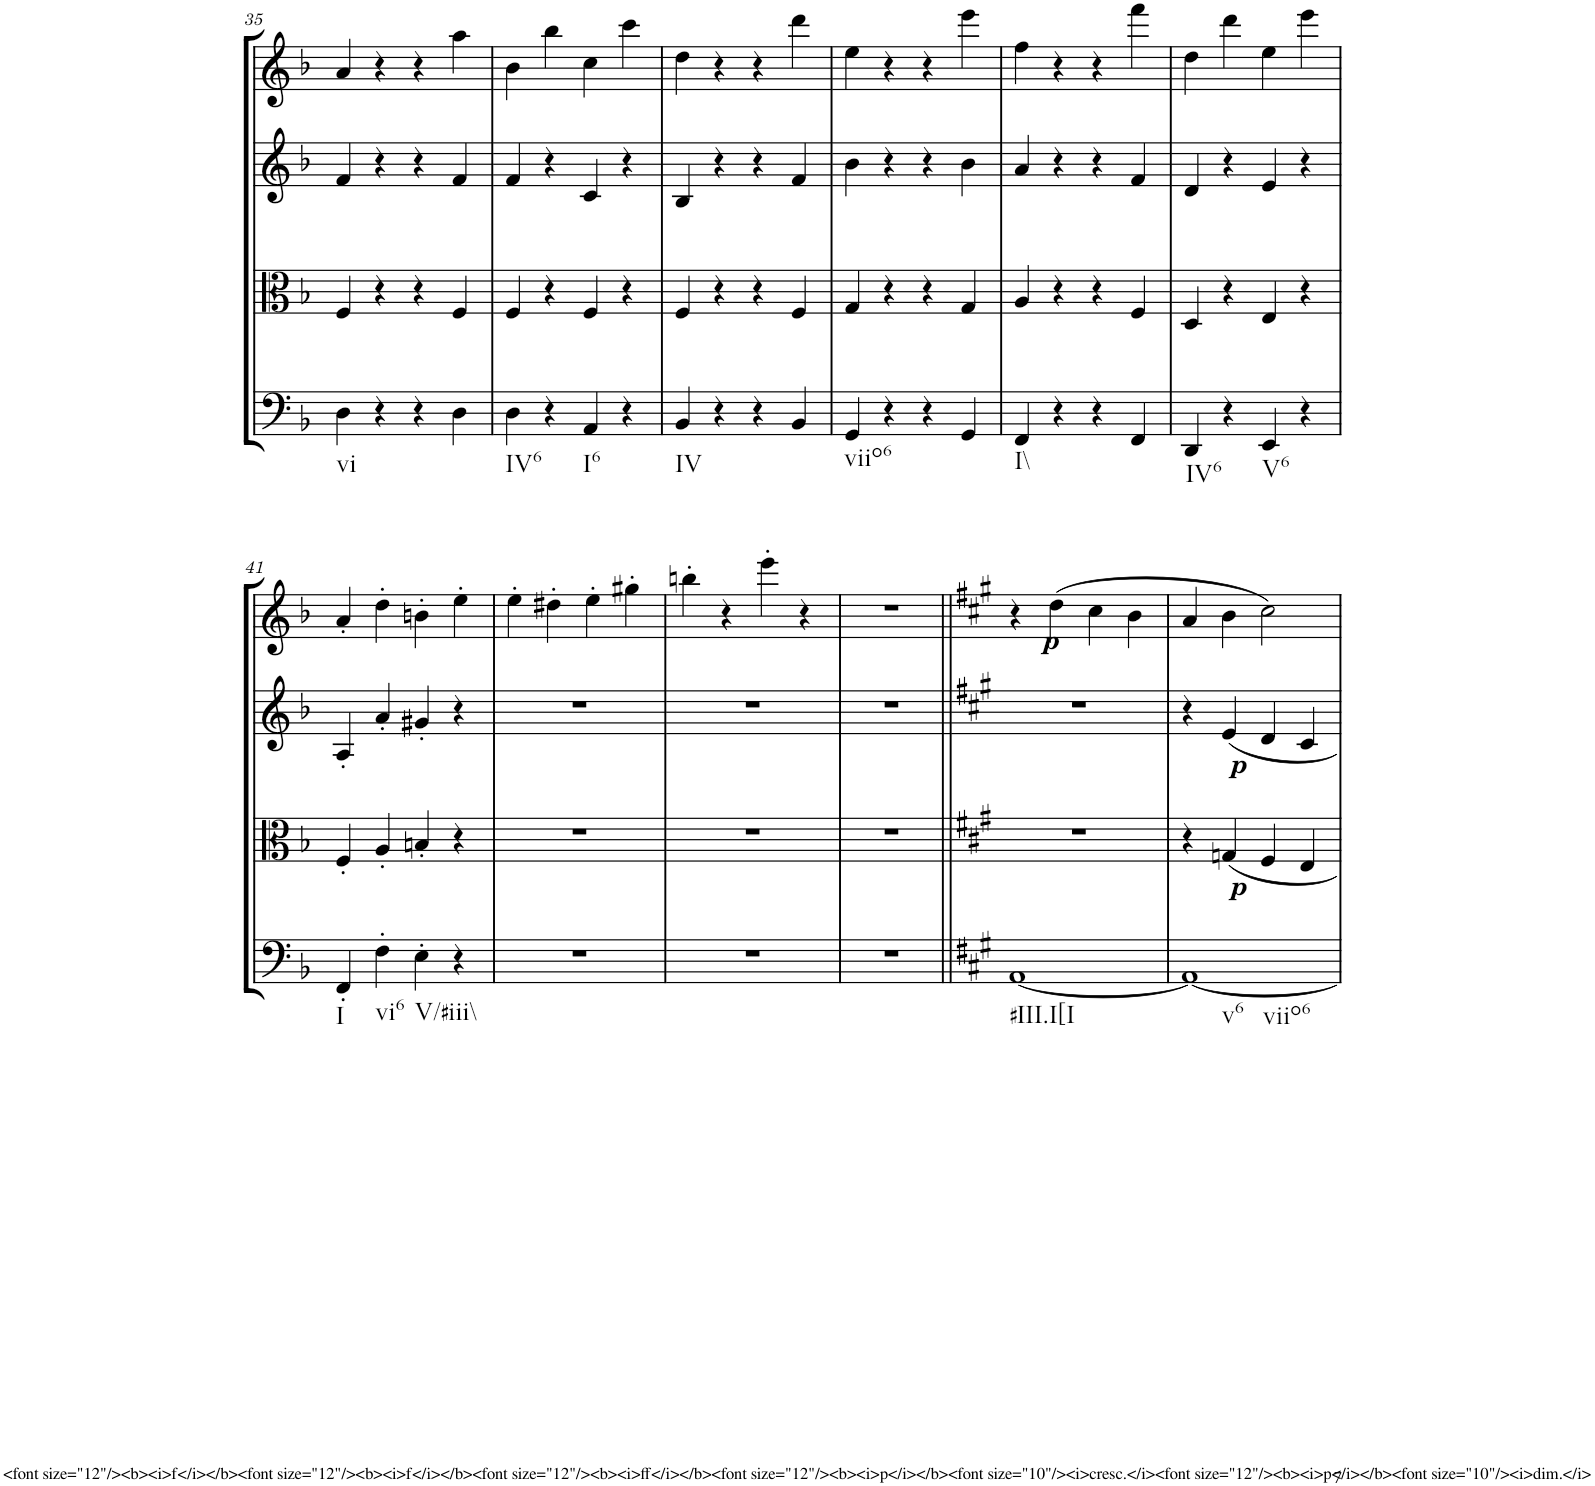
**kern	**kern	**kern	**kern
*part4	*part3	*part2	*part1
*staff4	*staff3	*staff2	*staff1
*I"Cello	*I"Viola	*I"2nd Violin	*I"1st Violin
*	*I'Vla	*I'Vln	*I'Vln
!!LO:PB:g=z
*clefF4	*clefC3	*clefG2	*clefG2
*k[b-]	*k[b-]	*k[b-]	*k[b-]
*F:	*F:	*F:	*F:
*M4/4	*M4/4	*M4/4	*M4/4
*met(c)	*met(c)	*met(c)	*met(c)
=35	=35	=35	=35
!LO:TX:b:t=vi	!	!	!
4D\	4F/	4f/	4a/
4r	4r	4r	4r
4r	4r	4r	4r
4D\	4F/	4f/	4aa\
=36	=36	=36	=36
!LO:TX:b:t=IV6	!	!	!
4D\	4F/	4f/	4b-\
4r	4r	4r	4bb-\
!LO:TX:b:t=I6	!	!	!
4AA/	4F/	4c/	4cc\
4r	4r	4r	4ccc\
=37	=37	=37	=37
!LO:TX:b:t=IV	!	!	!
4BB-/	4F/	4B-/	4dd\
4r	4r	4r	4r
4r	4r	4r	4r
4BB-/	4F/	4f/	4ddd\
=38	=38	=38	=38
!LO:TX:b:t=viio6	!	!	!
4GG/	4G/	4b-\	4ee\
4r	4r	4r	4r
4r	4r	4r	4r
4GG/	4G/	4b-\	4eee\
=39	=39	=39	=39
!LO:TX:b:t=I\\	!	!	!
4FF/	4A/	4a/	4ff\
4r	4r	4r	4r
4r	4r	4r	4r
4FF/	4F/	4f/	4fff\
=40	=40	=40	=40
!LO:TX:b:t=IV6	!	!	!
4DD/	4D/	4d/	4dd\
4r	4r	4r	4ddd\
!LO:TX:b:t=V6	!	!	!
4EE/	4E/	4e/	4ee\
4r	4r	4r	4eee\
!!LO:LB:g=z
=41	=41	=41	=41
!LO:TX:b:t=I	!	!	!
4FF'/	4F'/	4A'/	4a'/
!LO:TX:b:t=vi6	!	!	!
4F'\	4A'/	4a'/	4dd'\
!LO:TX:b:t=V/#iii\\	!	!	!
4E'\	4Bn'/	4g#X'/	4bn'\
4r	4r	4r	4ee'\
=42	=42	=42	=42
1r	1r	1r	4ee'\
.	.	.	4dd#X'\
.	.	.	4ee'\
.	.	.	4gg#X'\
=43	=43	=43	=43
1r	1r	1r	4bbn'\
.	.	.	4r
.	.	.	4eee'\
.	.	.	4r
=44	=44	=44	=44
1r	1r	1r	1r
=45||	=45||	=45||	=45||
*k[f#c#g#]	*k[f#c#g#]	*k[f#c#g#]	*k[f#c#g#]
*A:	*A:	*A:	*A:
!	!	!	!LO:TX:a:Bi:t=p
!LO:TX:b:t=#III.I[I	!	!	!
[1AA	1r	1r	4r
.	.	.	(4dd\
.	.	.	4cc#\
.	.	.	4b\
=46	=46	=46	=46
!	!	!LO:TX:b:Bi:t=p	!
!	!LO:TX:b:Bi:t=p	!	!
!LO:TX:b:t=v6	!	!	!
!LO:TX:b:t=viio6	!	!	!
1AA_	4r	4r	4a/
.	4Gn/	4e/	4b\
.	4F#/	4d/	2cc#\)
.	4E/	4c#/	.
=	=	=	=
*-	*-	*-	*-
